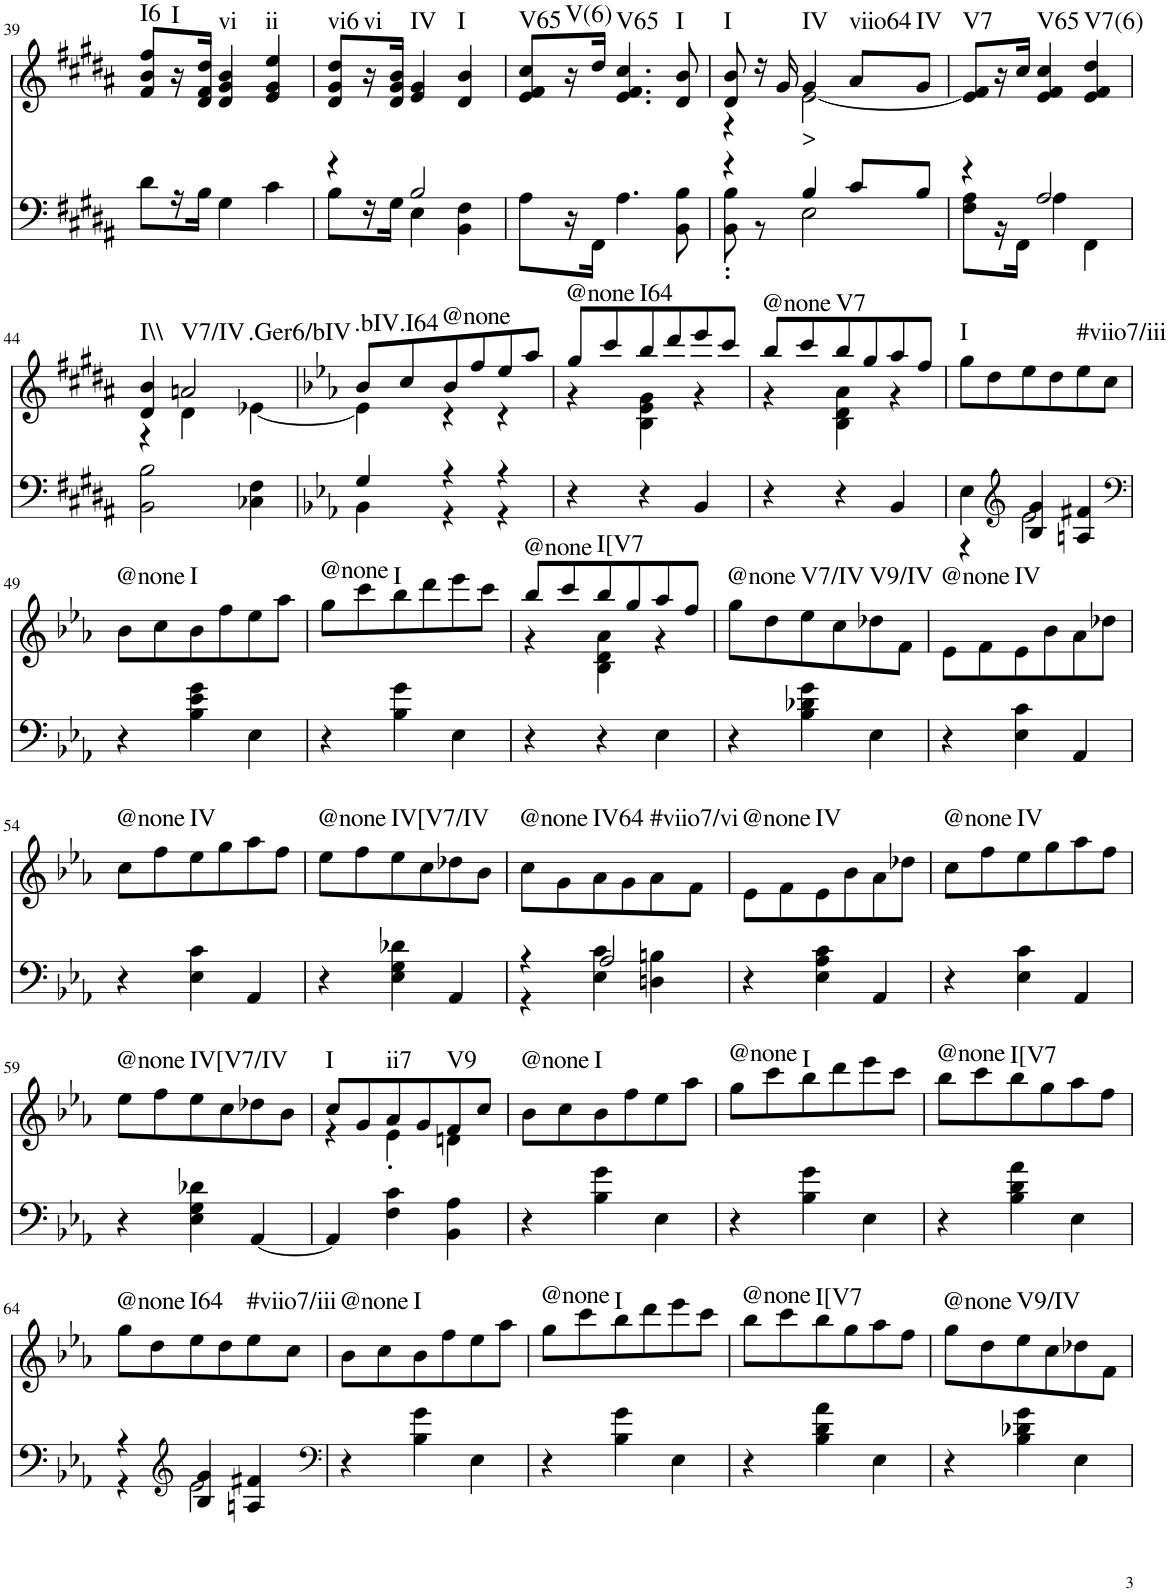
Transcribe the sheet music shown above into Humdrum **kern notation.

**kern	**kern	**text	**harte
*part2	*part1	*part1	*part1
*staff2	*staff1	*staff1	*
*I"Piano	*I"Piano	*	*
*I'Pno	*I'Pno	*	*
!!LO:PB:g=z
*clefF4	*clefG2	*	*
*k[f#c#g#d#a#]	*k[f#c#g#d#a#]	*	*
*B:	*B:	*	*
*M3/4	*M3/4	*	*
=39	=39	=39	=39
!	!	!	!LO:H:kt=I6
8d#\L	8f#/ 8b/ 8ff#/L	.	N
!	!	!	!LO:H:kt=I
16r	16r	.	N
16B\JJ	16d#/ 16f#/ 16dd#/JJ	.	.
!	!	!	!LO:H:kt=vi
4G#\	4d#/ 4g#/ 4b/	.	N
!	!	!	!LO:H:kt=ii
4c#\	4e/ 4g#/ 4ee/	.	N
=40	=40	=40	=40
*^	*	*	*
!	!	!	!	!LO:H:kt=vi6
4r	8B\L	8d#/ 8g#/ 8dd#/L	.	N
!	!	!	!	!LO:H:kt=vi
.	16r	16r	.	N
.	16G#\JJ	16d#/ 16g#/ 16b/JJ	.	.
!	!	!	!	!LO:H:kt=IV
2B/	4E\	4e/ 4g#/	.	N
!	!	!	!	!LO:H:kt=I
.	4BB\ 4F#\	4d#/ 4b/	.	N
=41	=41	=41	=41	=41
!	!	!	!	!LO:H:kt=V65
*v	*v	*	*	*
8A#\L	8e/ 8f#/ 8cc#/L	.	N
!	!	!	!LO:H:kt=V(6)
16r	16r	.	N
16FF#\JJ	16dd#/JJ	.	.
!	!	!	!LO:H:kt=V65
4.A#\	4.e/ 4.f#/ 4.cc#/	.	N
!	!	!	!LO:H:kt=I
8BB\ 8B\	8d#/ 8b/	.	N
=42	=42	=42	=42
*^	*^	*	*
!	!	!	!	!	!LO:H:kt=I
4r	8BB\' 8B\'	8d#/ 8b/	4r	.	N
.	8r	16r	.	.	.
.	.	16g#/	.	.	.
!	!	!	!	!LO:LY:b	!LO:H:kt=IV
4B/	2E\	4g#/	[2e\	>	N
!	!	!	!	!	!LO:H:kt=viio64
8c#/L	.	8a#/L	.	.	N
!	!	!	!	!	!LO:H:kt=IV
8B/J	.	8g#/J	.	.	N
*	*	*v	*v	*	*
=43	=43	=43	=43	=43
!	!	!	!	!LO:H:kt=V7
4r	8F#\ 8A#\L	8e/] 8f#/L	.	N
.	16r	16r	.	.
.	16FF#\JJ	16cc#/JJ	.	.
!	!	!	!	!LO:H:kt=V65
2A#/	4A#\	4e/ 4f#/ 4cc#/	.	N
!	!	!	!	!LO:H:kt=V7(6)
.	4FF#\	4e/ 4f#/ 4dd#/	.	N
!!LO:LB:g=z
=44	=44	=44	=44	=44
*	*	*^	*	*
!	!	!	!	!	!LO:H:kt=I\\
*v	*v	*	*	*	*
2BB\ 2B\	4d#/ 4b/	4r	.	N
!	!	!	!	!LO:H:n=1:kt=V7/IV
!	!	!	!	!LO:H:n=2:kt=.Ger6/bIV
.	2an/	4d#\	.	N N
4C-X\ 4F#\	.	[4e-X\	.	.
=45	=45	=45	=45	=45
*k[b-e-a-]	*k[b-e-a-]	*	*	*
*^	*	*	*	*
!	!	!	!	!	!LO:H:kt=.bIV.I64
4G/	4BB-\	8b-/L	4e-\]	.	N
.	.	8cc/	.	.	.
!	!	!	!	!	!LO:H:kt=@none
4r	4r	8b-/	4r	.	N
.	.	8ff/	.	.	.
4r	4r	8ee-/	4r	.	.
.	.	8aa-/J	.	.	.
*v	*v	*	*	*	*
=46	=46	=46	=46	=46
!	!	!	!	!LO:H:kt=@none
4r	8gg/L	4r	.	N
.	8ccc/	.	.	.
!	!	!	!	!LO:H:kt=I64
4r	8bb-/	4B-\ 4e-\ 4g\	.	N
.	8ddd/	.	.	.
4BB-/	8eee-/	4r	.	.
.	8ccc/J	.	.	.
=47	=47	=47	=47	=47
!	!	!	!	!LO:H:kt=@none
4r	8bb-/L	4r	.	N
.	8ccc/	.	.	.
!	!	!	!	!LO:H:kt=V7
4r	8bb-/	4B-\ 4d\ 4a-\	.	N
.	8gg/	.	.	.
4BB-/	8aa-/	4r	.	.
.	8ff/J	.	.	.
*	*v	*v	*	*
=48	=48	=48	=48
*^	*	*	*
!	!	!	!	!LO:H:kt=I
4E-\	4r	8gg\L	.	N
.	.	8dd\	.	.
*clefG2	*	*	*	*
2e-\	4B-/ 4g/	8ee-\	.	.
.	.	8dd\	.	.
!	!	!	!	!LO:H:kt=#viio7/iii
.	4An/ 4f#X/	8ee-\	.	N
.	.	8cc\J	.	.
*v	*v	*	*	*
!!LO:LB:g=z
=49	=49	=49	=49
*clefF4	*	*	*
!	!	!	!LO:H:kt=@none
4r	8b-\L	.	N
.	8cc\	.	.
!	!	!	!LO:H:kt=I
4B-\ 4e-\ 4g\	8b-\	.	N
.	8ff\	.	.
4E-\	8ee-\	.	.
.	8aa-\J	.	.
=50	=50	=50	=50
!	!	!	!LO:H:kt=@none
4r	8gg\L	.	N
.	8ccc\	.	.
!	!	!	!LO:H:kt=I
4B-\ 4g\	8bb-\	.	N
.	8ddd\	.	.
4E-\	8eee-\	.	.
.	8ccc\J	.	.
=51	=51	=51	=51
*	*^	*	*
!	!	!	!	!LO:H:kt=@none
4r	8bb-/L	4r	.	N
.	8ccc/	.	.	.
!	!	!	!	!LO:H:kt=I[V7
4r	8bb-/	4B-\ 4d\ 4a-\	.	N
.	8gg/	.	.	.
4E-\	8aa-/	4r	.	.
.	8ff/J	.	.	.
*	*v	*v	*	*
=52	=52	=52	=52
!	!	!	!LO:H:kt=@none
4r	8gg\L	.	N
.	8dd\	.	.
!	!	!	!LO:H:kt=V7/IV
4B-\ 4d-X\ 4g\	8ee-\	.	N
.	8cc\	.	.
!	!	!	!LO:H:kt=V9/IV
4E-\	8dd-X\	.	N
.	8f\J	.	.
=53	=53	=53	=53
!	!	!	!LO:H:kt=@none
4r	8e-\L	.	N
.	8f\	.	.
!	!	!	!LO:H:kt=IV
4E-\ 4c\	8e-\	.	N
.	8b-\	.	.
4AA-/	8a-\	.	.
.	8dd-X\J	.	.
!!LO:LB:g=z
=54	=54	=54	=54
!	!	!	!LO:H:kt=@none
4r	8cc\L	.	N
.	8ff\	.	.
!	!	!	!LO:H:kt=IV
4E-\ 4c\	8ee-\	.	N
.	8gg\	.	.
4AA-/	8aa-\	.	.
.	8ff\J	.	.
=55	=55	=55	=55
!	!	!	!LO:H:kt=@none
4r	8ee-\L	.	N
.	8ff\	.	.
!	!	!	!LO:H:kt=IV[V7/IV
4E-\ 4G\ 4d-X\	8ee-\	.	N
.	8cc\	.	.
4AA-/	8dd-X\	.	.
.	8b-\J	.	.
=56	=56	=56	=56
*^	*	*	*
!	!	!	!	!LO:H:kt=@none
4r	4r	8cc\L	.	N
.	.	8g\	.	.
!	!	!	!	!LO:H:kt=IV64
2A-/	4E-\ 4c\	8a-\	.	N
.	.	8g\	.	.
!	!	!	!	!LO:H:kt=#viio7/vi
.	4Dn\ 4Bn\	8a-\	.	N
.	.	8f\J	.	.
*v	*v	*	*	*
=57	=57	=57	=57
!	!	!	!LO:H:kt=@none
4r	8e-\L	.	N
.	8f\	.	.
!	!	!	!LO:H:kt=IV
4E-\ 4A-\ 4c\	8e-\	.	N
.	8b-\	.	.
4AA-/	8a-\	.	.
.	8dd-X\J	.	.
=58	=58	=58	=58
!	!	!	!LO:H:kt=@none
4r	8cc\L	.	N
.	8ff\	.	.
!	!	!	!LO:H:kt=IV
4E-\ 4c\	8ee-\	.	N
.	8gg\	.	.
4AA-/	8aa-\	.	.
.	8ff\J	.	.
!!LO:LB:g=z
=59	=59	=59	=59
!	!	!	!LO:H:kt=@none
4r	8ee-\L	.	N
.	8ff\	.	.
!	!	!	!LO:H:kt=IV[V7/IV
4E-\ 4G\ 4d-X\	8ee-\	.	N
.	8cc\	.	.
[4AA-/	8dd-X\	.	.
.	8b-\J	.	.
=60	=60	=60	=60
*	*^	*	*
!	!	!	!	!LO:H:kt=I
4AA-/]	8cc/L	4r	.	N
.	8g/	.	.	.
!	!	!	!	!LO:H:kt=ii7
4F\ 4c\	8a-/	4e-'\	.	N
.	8g/	.	.	.
!	!	!	!	!LO:H:kt=V9
4BB-\ 4A-\	8f/	4dn\	.	N
.	8cc/J	.	.	.
*	*v	*v	*	*
=61	=61	=61	=61
!	!	!	!LO:H:kt=@none
4r	8b-\L	.	N
.	8cc\	.	.
!	!	!	!LO:H:kt=I
4B-\ 4g\	8b-\	.	N
.	8ff\	.	.
4E-\	8ee-\	.	.
.	8aa-\J	.	.
=62	=62	=62	=62
!	!	!	!LO:H:kt=@none
4r	8gg\L	.	N
.	8ccc\	.	.
!	!	!	!LO:H:kt=I
4B-\ 4g\	8bb-\	.	N
.	8ddd\	.	.
4E-\	8eee-\	.	.
.	8ccc\J	.	.
=63	=63	=63	=63
!	!	!	!LO:H:kt=@none
4r	8bb-\L	.	N
.	8ccc\	.	.
!	!	!	!LO:H:kt=I[V7
4B-\ 4d\ 4a-\	8bb-\	.	N
.	8gg\	.	.
4E-\	8aa-\	.	.
.	8ff\J	.	.
!!LO:LB:g=z
=64	=64	=64	=64
*^	*	*	*
!	!	!	!	!LO:H:kt=@none
4r	4r	8gg\L	.	N
.	.	8dd\	.	.
*clefG2	*	*	*	*
!	!	!	!	!LO:H:kt=I64
4B-/ 4g/	2e-\	8ee-\	.	N
.	.	8dd\	.	.
!	!	!	!	!LO:H:kt=#viio7/iii
4An/ 4f#X/	.	8ee-\	.	N
.	.	8cc\J	.	.
*v	*v	*	*	*
=65	=65	=65	=65
*clefF4	*	*	*
!	!	!	!LO:H:kt=@none
4r	8b-\L	.	N
.	8cc\	.	.
!	!	!	!LO:H:kt=I
4B-\ 4g\	8b-\	.	N
.	8ff\	.	.
4E-\	8ee-\	.	.
.	8aa-\J	.	.
=66	=66	=66	=66
!	!	!	!LO:H:kt=@none
4r	8gg\L	.	N
.	8ccc\	.	.
!	!	!	!LO:H:kt=I
4B-\ 4g\	8bb-\	.	N
.	8ddd\	.	.
4E-\	8eee-\	.	.
.	8ccc\J	.	.
=67	=67	=67	=67
!	!	!	!LO:H:kt=@none
4r	8bb-\L	.	N
.	8ccc\	.	.
!	!	!	!LO:H:kt=I[V7
4B-\ 4d\ 4a-\	8bb-\	.	N
.	8gg\	.	.
4E-\	8aa-\	.	.
.	8ff\J	.	.
=68	=68	=68	=68
!	!	!	!LO:H:kt=@none
4r	8gg\L	.	N
.	8dd\	.	.
!	!	!	!LO:H:kt=V9/IV
4B-\ 4d-X\ 4g\	8ee-\	.	N
.	8cc\	.	.
4E-\	8dd-X\	.	.
.	8f\J	.	.
=	=	=	=
*-	*-	*-	*-
